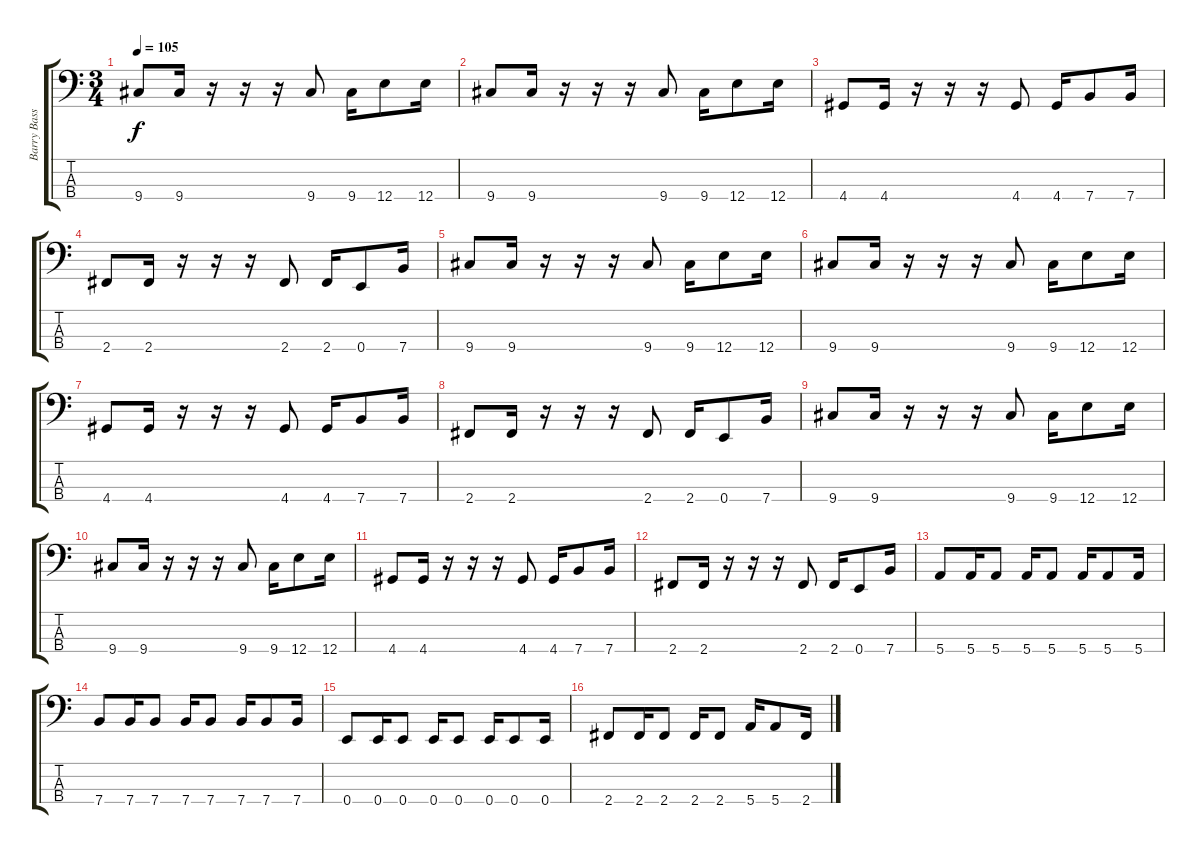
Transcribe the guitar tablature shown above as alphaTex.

\track ("Barry Bass" "Barry Bass") {instrument electricbassfinger}
\staff {score tabs}
\tuning (G2 D2 A1 E1) {hide}
\ts (3 4)
\tempo 105
\clef f4
\ks c
9.4.8{dy f} 9.4.16 r.16 r.16 r.16 9.4.8 9.4.16 12.4.8 12.4.16 |
9.4.8 9.4.16 r.16 r.16 r.16 9.4.8 9.4.16 12.4.8 12.4.16 |
4.4.8 4.4.16 r.16 r.16 r.16 4.4.8 4.4.16 7.4.8 7.4.16 |
2.4.8 2.4.16 r.16 r.16 r.16 2.4.8 2.4.16 0.4.8 7.4.16 |
9.4.8 9.4.16 r.16 r.16 r.16 9.4.8 9.4.16 12.4.8 12.4.16 |
9.4.8 9.4.16 r.16 r.16 r.16 9.4.8 9.4.16 12.4.8 12.4.16 |
4.4.8 4.4.16 r.16 r.16 r.16 4.4.8 4.4.16 7.4.8 7.4.16 |
2.4.8 2.4.16 r.16 r.16 r.16 2.4.8 2.4.16 0.4.8 7.4.16 |
9.4.8 9.4.16 r.16 r.16 r.16 9.4.8 9.4.16 12.4.8 12.4.16 |
9.4.8 9.4.16 r.16 r.16 r.16 9.4.8 9.4.16 12.4.8 12.4.16 |
4.4.8 4.4.16 r.16 r.16 r.16 4.4.8 4.4.16 7.4.8 7.4.16 |
2.4.8 2.4.16 r.16 r.16 r.16 2.4.8 2.4.16 0.4.8 7.4.16 |
5.4.8 5.4.16 5.4.8 5.4.16 5.4.8 5.4.16 5.4.8 5.4.16 |
7.4.8 7.4.16 7.4.8 7.4.16 7.4.8 7.4.16 7.4.8 7.4.16 |
0.4.8 0.4.16 0.4.8 0.4.16 0.4.8 0.4.16 0.4.8 0.4.16 |
2.4.8 2.4.16 2.4.8 2.4.16 2.4.8 5.4.16 5.4.8 2.4.16
